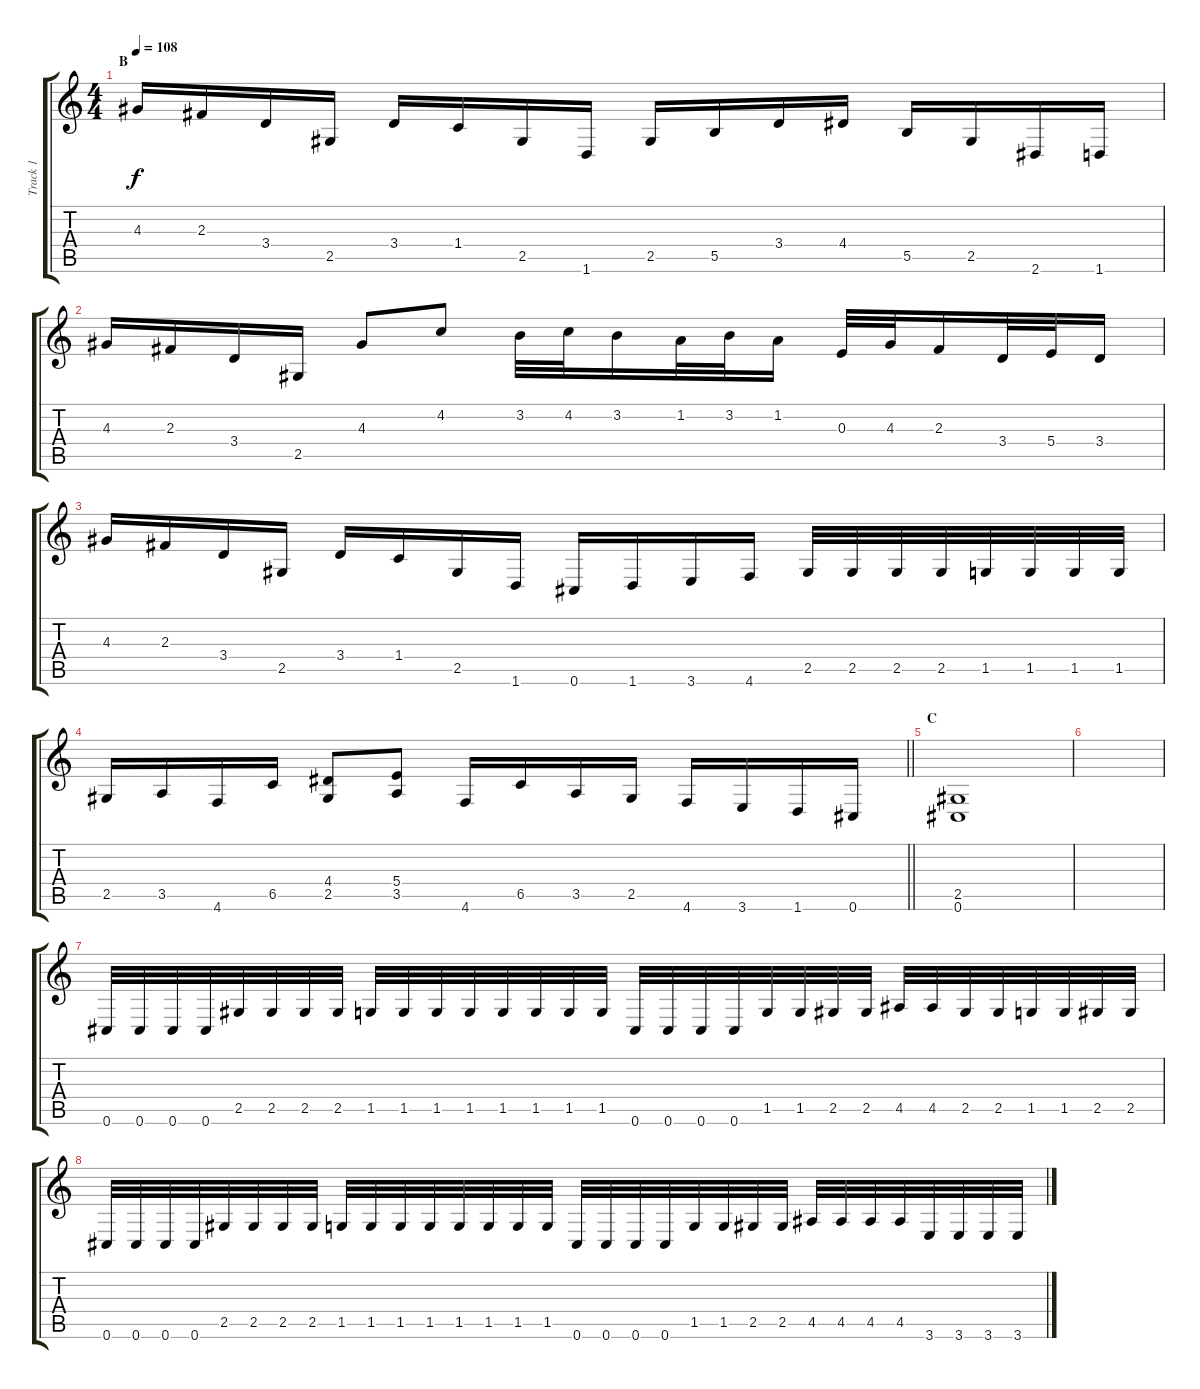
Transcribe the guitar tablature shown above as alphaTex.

\track ("Track 1" "Track 1") {instrument overdrivenguitar}
\staff {score tabs}
\tuning (Db4 Ab3 E3 B2 Gb2 Db2) {hide}
\ts (4 4)
\section ("" "B")
\tempo 108
\clef g2
\ks c
4.3.16{dy f} 2.3.16 3.4.16 2.5.16 3.4.16 1.4.16 2.5.16 1.6.16 2.5.16 5.5.16 3.4.16 4.4.16 5.5.16 2.5.16 2.6.16 1.6.16 |
4.3.16 2.3.16 3.4.16 2.5.16 4.3.8 4.2.8 3.2.32 4.2.32 3.2.16 1.2.32 3.2.32 1.2.16 0.3.32 4.3.32 2.3.16 3.4.32 5.4.32 3.4.16 |
4.3.16 2.3.16 3.4.16 2.5.16 3.4.16 1.4.16 2.5.16 1.6.16 0.6.16 1.6.16 3.6.16 4.6.16 2.5.32 2.5.32 2.5.32 2.5.32 1.5.32 1.5.32 1.5.32 1.5.32 |
\barLineRight lightlight
2.5.16 3.5.16 4.6.16 6.5.16 (4.4 2.5).8 (5.4 3.5).8 4.6.16 6.5.16 3.5.16 2.5.16 4.6.16 3.6.16 1.6.16 0.6.16 |
\section ("" "C")
(2.5 0.6).1 |
|
0.6.32 0.6.32 0.6.32 0.6.32 2.5.32 2.5.32 2.5.32 2.5.32 1.5.32 1.5.32 1.5.32 1.5.32 1.5.32 1.5.32 1.5.32 1.5.32 0.6.32 0.6.32 0.6.32 0.6.32 1.5.32 1.5.32 2.5.32 2.5.32 4.5.32 4.5.32 2.5.32 2.5.32 1.5.32 1.5.32 2.5.32 2.5.32 |
0.6.32 0.6.32 0.6.32 0.6.32 2.5.32 2.5.32 2.5.32 2.5.32 1.5.32 1.5.32 1.5.32 1.5.32 1.5.32 1.5.32 1.5.32 1.5.32 0.6.32 0.6.32 0.6.32 0.6.32 1.5.32 1.5.32 2.5.32 2.5.32 4.5.32 4.5.32 4.5.32 4.5.32 3.6.32 3.6.32 3.6.32 3.6.32
